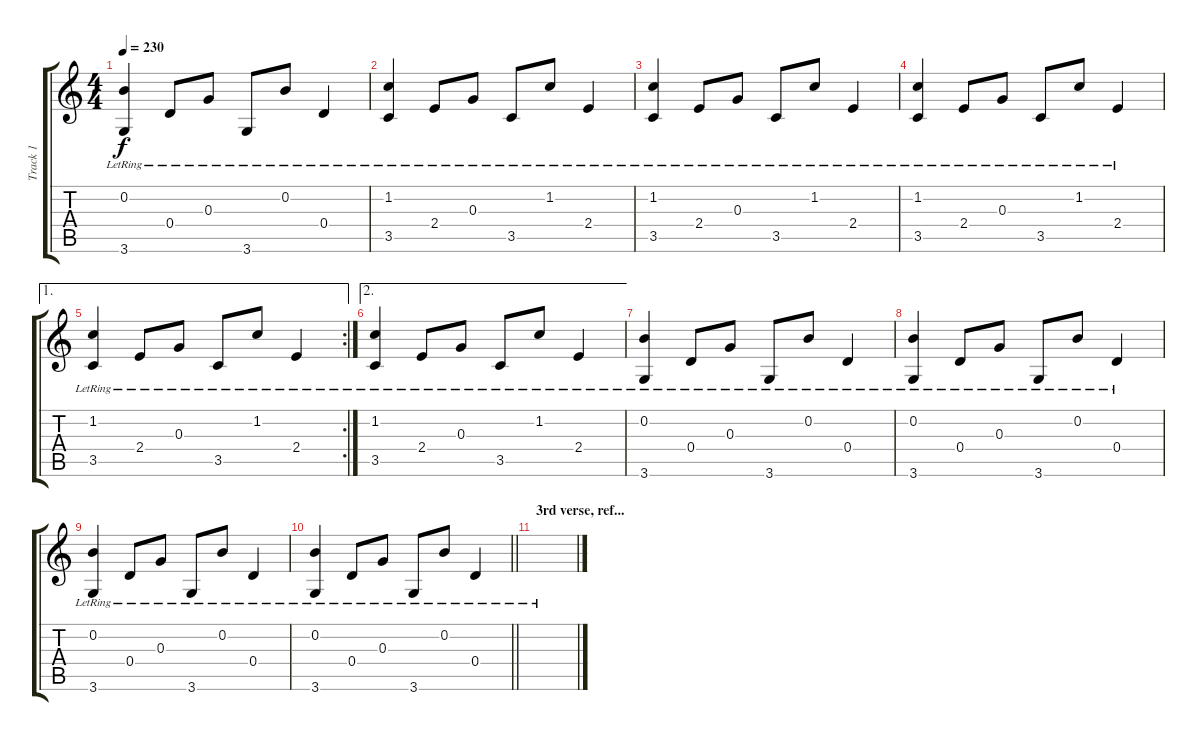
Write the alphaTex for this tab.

\track ("Track 1" "Track 1") {instrument acousticguitarsteel}
\staff {score tabs}
\tuning (E4 B3 G3 D3 A2 E2) {hide}
\ts (4 4)
\tempo 230
\clef g2
\ks c
(0.2 3.6{lr}).4{dy f} 0.4{lr}.8 0.3{lr}.8 3.6{lr}.8 0.2{lr}.8 0.4{lr}.4 |
(1.2{lr} 3.5{lr}).4 2.4{lr}.8 0.3{lr}.8 3.5{lr}.8 1.2{lr}.8 2.4{lr}.4 |
(1.2{lr} 3.5{lr}).4 2.4{lr}.8 0.3{lr}.8 3.5{lr}.8 1.2{lr}.8 2.4{lr}.4 |
(1.2{lr} 3.5{lr}).4 2.4{lr}.8 0.3{lr}.8 3.5{lr}.8 1.2{lr}.8 2.4{lr}.4 |
\ae 1
\rc 2
(1.2{lr} 3.5{lr}).4 2.4{lr}.8 0.3{lr}.8 3.5{lr}.8 1.2{lr}.8 2.4{lr}.4 |
\ae 2
(1.2{lr} 3.5{lr}).4 2.4{lr}.8 0.3{lr}.8 3.5{lr}.8 1.2{lr}.8 2.4{lr}.4 |
(0.2 3.6{lr}).4 0.4{lr}.8 0.3{lr}.8 3.6{lr}.8 0.2{lr}.8 0.4{lr}.4 |
(0.2 3.6{lr}).4 0.4{lr}.8 0.3{lr}.8 3.6{lr}.8 0.2{lr}.8 0.4{lr}.4 |
(0.2 3.6{lr}).4 0.4{lr}.8 0.3{lr}.8 3.6{lr}.8 0.2{lr}.8 0.4{lr}.4 |
\barLineRight lightlight
(0.2 3.6{lr}).4 0.4{lr}.8 0.3{lr}.8 3.6{lr}.8 0.2{lr}.8 0.4{lr}.4 |
\section ("" "3rd verse, ref...")
